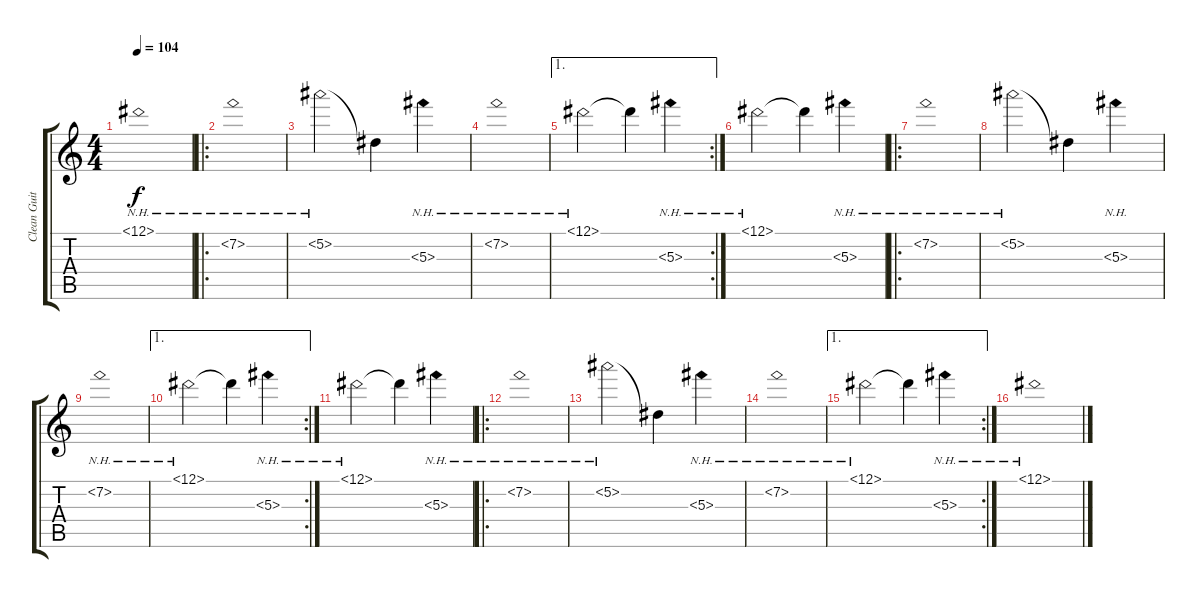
\track ("Clean Guitar" "Clean Guit") {instrument electricguitarclean}
\staff {score tabs}
\tuning (Eb4 Bb3 Gb3 Db3 Ab2 Db2) {hide}
\ts (4 4)
\tempo 104
\clef g2
\ks c
12.1{nh}.1{dy f} |
\ro
7.2{nh}.1{instrument electricguitarclean} |
5.2{nh}.2 5.2{t}.4 5.3{nh}.4 |
7.2{nh}.1 |
\ae 1
\rc 2
12.1{nh}.2 12.1{t}.4 5.3{nh}.4 |
12.1{nh}.2 12.1{t}.4 5.3{nh}.4 |
\ro
7.2{nh}.1 |
5.2{nh}.2 5.2{t}.4 5.3{nh}.4 |
7.2{nh}.1 |
\ae 1
\rc 2
12.1{nh}.2 12.1{t}.4 5.3{nh}.4 |
12.1{nh}.2 12.1{t}.4 5.3{nh}.4{instrument distortionguitar} |
\ro
7.2{nh}.1{instrument distortionguitar} |
5.2{nh}.2 5.2{t}.4 5.3{nh}.4 |
7.2{nh}.1 |
\ae 1
\rc 2
12.1{nh}.2 12.1{t}.4 5.3{nh}.4 |
12.1{nh}.1
